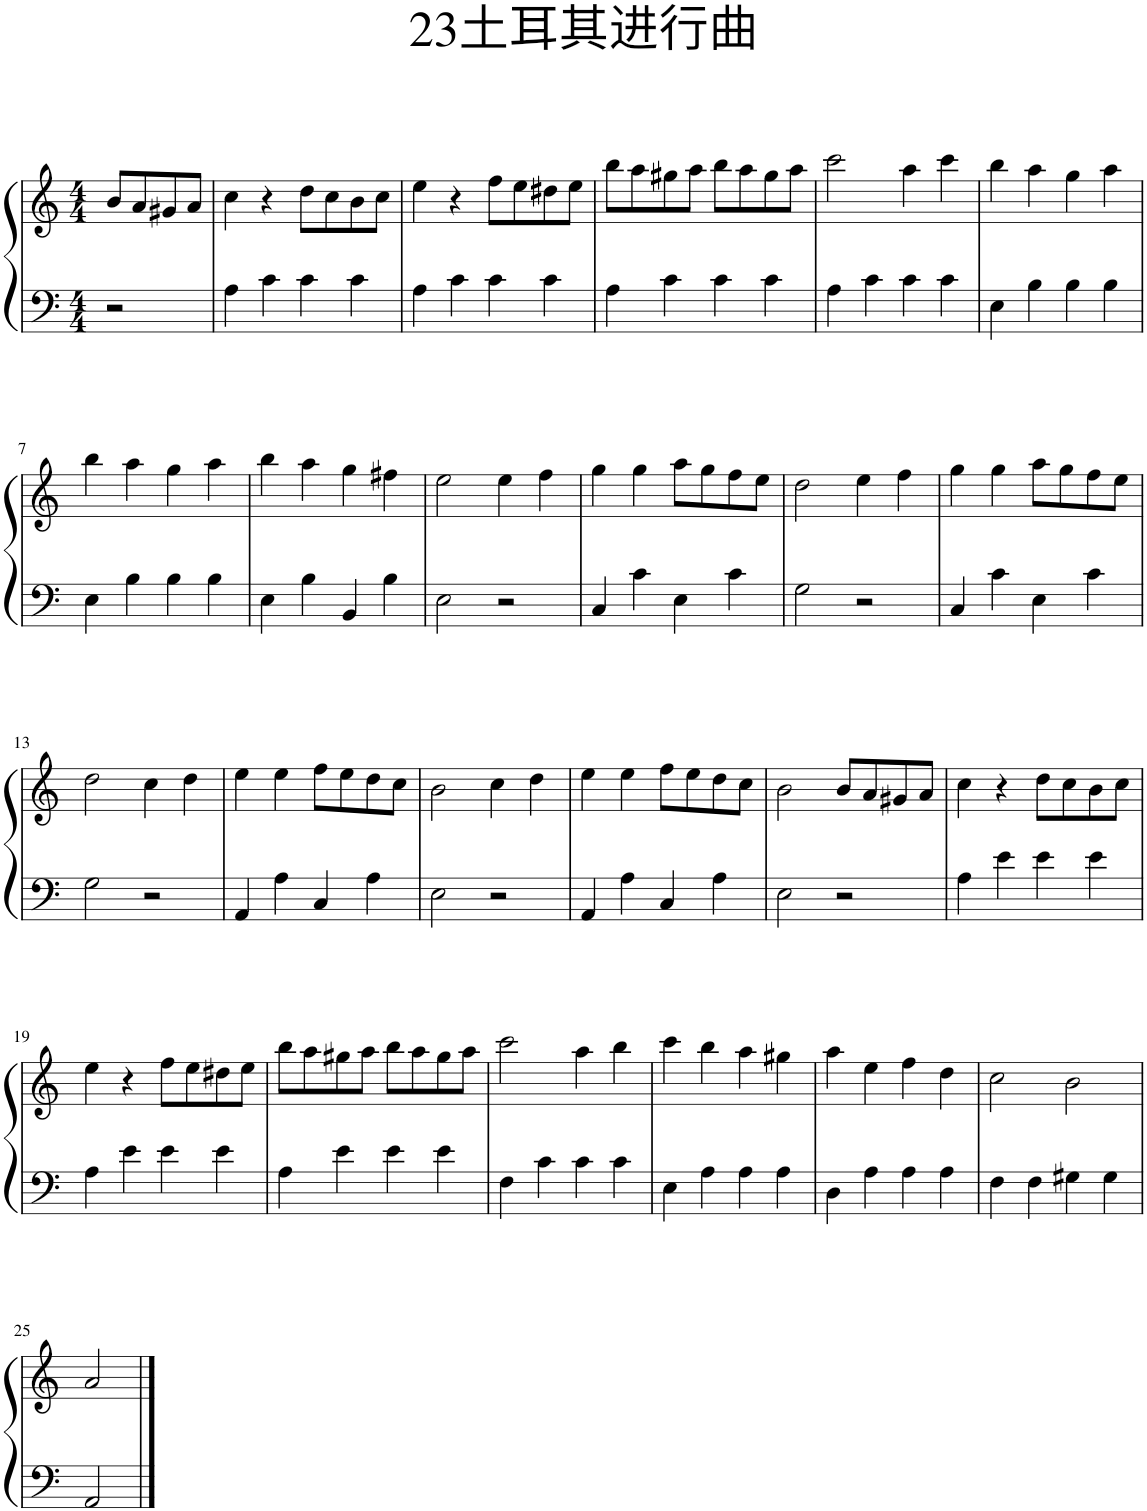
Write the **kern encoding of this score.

**kern	**kern
*part1	*part1
*staff2	*staff1
*I"钢琴	*
*clefF4	*clefG2
*k[]	*k[]
*M4/4	*M4/4
=1	=1
2r	8b/L
.	8a/
.	8g#X/
.	8a/J
=2	=2
4A\	4cc\
4c\	4r
4c\	8dd\L
.	8cc\
4c\	8b\
.	8cc\J
=3	=3
4A\	4ee\
4c\	4r
4c\	8ff\L
.	8ee\
4c\	8dd#X\
.	8ee\J
=4	=4
4A\	8bb\L
.	8aa\
4c\	8gg#X\
.	8aa\J
4c\	8bb\L
.	8aa\
4c\	8gg#\
.	8aa\J
=5	=5
4A\	2ccc\
4c\	.
4c\	4aa\
4c\	4ccc\
=6	=6
4E\	4bb\
4B\	4aa\
4B\	4gg\
4B\	4aa\
!!LO:LB:g=z
=7	=7
4E\	4bb\
4B\	4aa\
4B\	4gg\
4B\	4aa\
=8	=8
4E\	4bb\
4B\	4aa\
4BB/	4gg\
4B\	4ff#X\
=9	=9
2E\	2ee\
2r	4ee\
.	4ff\
=10	=10
4C/	4gg\
4c\	4gg\
4E\	8aa\L
.	8gg\
4c\	8ff\
.	8ee\J
=11	=11
2G\	2dd\
2r	4ee\
.	4ff\
=12	=12
4C/	4gg\
4c\	4gg\
4E\	8aa\L
.	8gg\
4c\	8ff\
.	8ee\J
!!LO:LB:g=z
=13	=13
2G\	2dd\
2r	4cc\
.	4dd\
=14	=14
4AA/	4ee\
4A\	4ee\
4C/	8ff\L
.	8ee\
4A\	8dd\
.	8cc\J
=15	=15
2E\	2b\
2r	4cc\
.	4dd\
=16	=16
4AA/	4ee\
4A\	4ee\
4C/	8ff\L
.	8ee\
4A\	8dd\
.	8cc\J
=17	=17
2E\	2b\
2r	8b/L
.	8a/
.	8g#X/
.	8a/J
=18	=18
4A\	4cc\
4e\	4r
4e\	8dd\L
.	8cc\
4e\	8b\
.	8cc\J
!!LO:LB:g=z
=19	=19
4A\	4ee\
4e\	4r
4e\	8ff\L
.	8ee\
4e\	8dd#X\
.	8ee\J
=20	=20
4A\	8bb\L
.	8aa\
4e\	8gg#X\
.	8aa\J
4e\	8bb\L
.	8aa\
4e\	8gg#\
.	8aa\J
=21	=21
4F\	2ccc\
4c\	.
4c\	4aa\
4c\	4bb\
=22	=22
4E\	4ccc\
4A\	4bb\
4A\	4aa\
4A\	4gg#X\
=23	=23
4D\	4aa\
4A\	4ee\
4A\	4ff\
4A\	4dd\
=24	=24
4F\	2cc\
4F\	.
4G#X\	2b\
4G#\	.
!!LO:LB:g=z
=25	=25
2AA/	2a/
==	==
*-	*-
